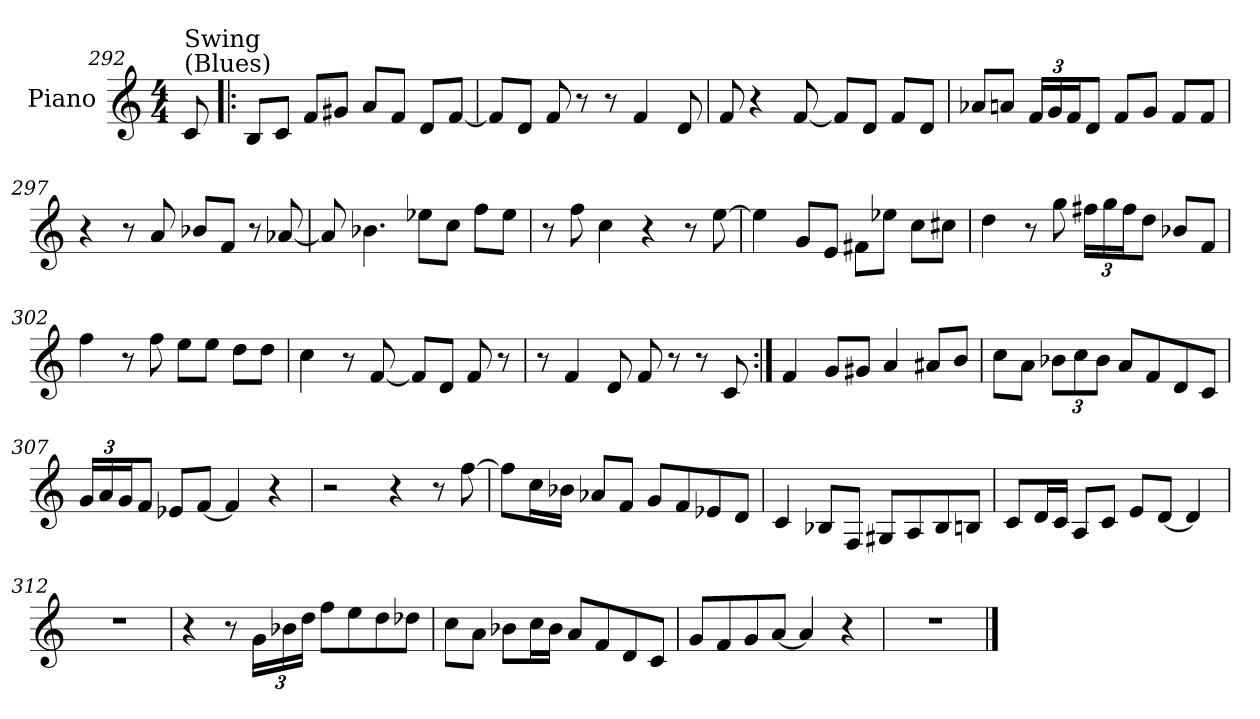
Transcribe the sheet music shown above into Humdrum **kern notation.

**kern
*part1
*staff1
*I"Piano
*I'Pno.
!!LO:PB:g=z
*clefG2
*k[]
*M4/4
*MM160
=292
!LO:TX:a:t=(Blues)
!LO:TX:t=Swing
8c/
=293!|:
8B/L
8c/J
8f/L
8g#X/J
8a/L
8f/J
8d/L
[8f/J
=294
8f/L]
8d/J
8f/
8r
8r
4f/
8d/
=295
8f/
4r
[8f/
8f/L]
8d/J
8f/L
8d/J
=296
8a-X/L
8an/J
*Xbrackettup
24f/LL
24g/
24f/J
8d/J
8f/L
8g/J
8f/L
8f/J
!!LO:LB:g=z
=297
4r
8r
8a/
8b-X/L
8f/J
8r
[8a-X/
=298
8a-/]
4.b-X\
8ee-X\L
8cc\J
8ff\L
8ee-\J
=299
8r
8ff\
4cc\
4r
8r
[8ee\
=300
4ee\]
8g/L
8e/J
8f#X\L
8ee-X\J
8cc\L
8cc#X\J
!!LO:LB:g=z
=301
4dd\
8r
8gg\
24ff#X\LL
24gg\
24ff#\J
8dd\J
8b-X/L
8f/J
=302
4ff\
8r
8ff\
8ee\L
8ee\J
8dd\L
8dd\J
=303
4cc\
8r
[8f/
8f/L]
8d/J
8f/
8r
=304
8r
4f/
8d/
8f/
8r
8r
8c/
!!LO:LB:g=z
=305:|!
4f/
8g/L
8g#X/J
4a/
8a#X/L
8b/J
=306
8cc\L
8a\J
12b-X\L
12cc\
12b-\J
8a/L
8f/
8d/
8c/J
=307
24g/LL
24a/
24g/J
8f/J
8e-X/L
[8f/J
4f/]
4r
=308
2r
4r
8r
[8ff\
!!LO:LB:g=z
=309
8ff\L]
16cc\L
16b-X\JJ
8a-X/L
8f/J
8g/L
8f/
8e-X/
8d/J
=310
4c/
8B-X/L
8F/J
8G#X/L
8A/
8B-/
8Bn/J
=311
8c/L
16d/L
16c/JJ
8A/L
8c/J
8e/L
[8d/J
4d/]
=312
1r
!!LO:LB:g=z
=313
4r
8r
24g\LL
24b-X\
24dd\JJ
8ff\L
8ee\
8dd\
8dd-X\J
=314
8cc\L
8a\J
8b-X\L
16cc\L
16b-\JJ
8a/L
8f/
8d/
8c/J
=315
8g/L
8f/
8g/
[8a/J
4a/]
4r
=316
1r
==
*-
